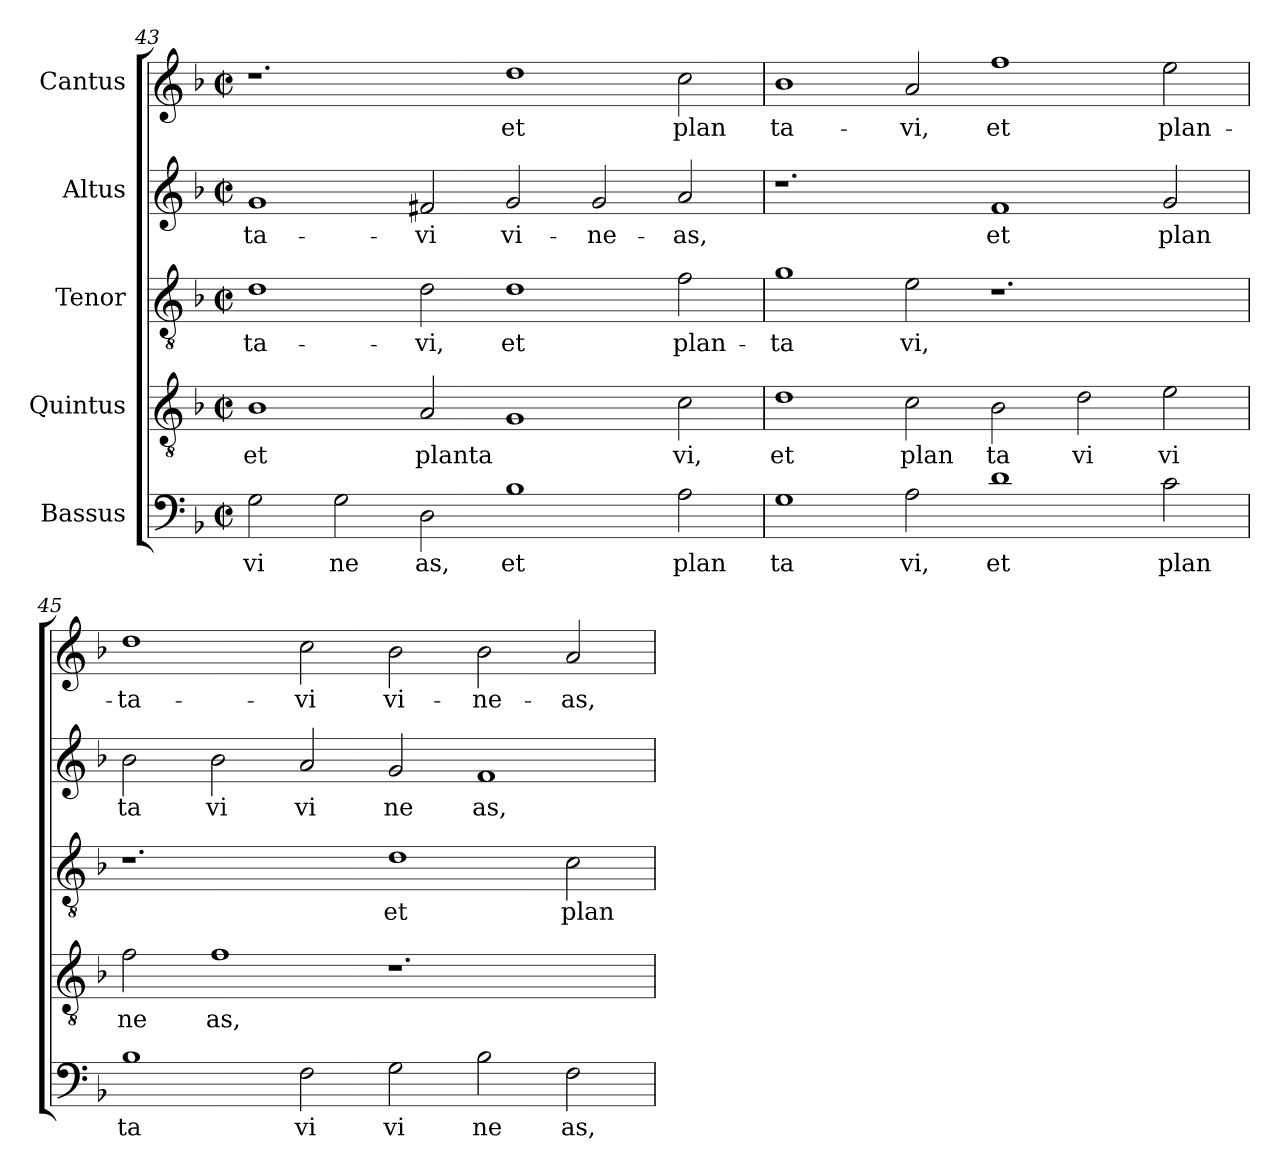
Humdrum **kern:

**kern	**text	**kern	**text	**kern	**text	**kern	**text	**kern	**text
*part5	*part5	*part4	*part4	*part3	*part3	*part2	*part2	*part1	*part1
*staff5	*staff5	*staff4	*staff4	*staff3	*staff3	*staff2	*staff2	*staff1	*staff1
*I"Bassus	*	*I"Quintus	*	*I"Tenor	*	*I"Altus	*	*I"Cantus	*
*clefF4	*	*clefGv2	*	*clefGv2	*	*clefG2	*	*clefG2	*
*k[b-]	*	*k[b-]	*	*k[b-]	*	*k[b-]	*	*k[b-]	*
*F:	*	*F:	*	*F:	*	*F:	*	*F:	*
*M2/2	*	*M2/2	*	*M2/2	*	*M2/2	*	*M2/2	*
*met(c|)	*	*met(c|)	*	*met(c|)	*	*met(c|)	*	*met(c|)	*
=43	=43	=43	=43	=43	=43	=43	=43	=43	=43
!	!LO:LY:b:cj	!	!LO:LY:b:cj	!	!LO:LY:b:cj	!	!LO:LY:b:cj	!	!
2G\	vi	1B-	et	1d	-ta-	1g	-ta-	1.r	.
!	!LO:LY:b:cj	!	!	!	!	!	!	!	!
2G\	ne	.	.	.	.	.	.	.	.
!	!LO:LY:b:cj	!	!LO:LY:b:cj	!	!LO:LY:b:cj	!	!LO:LY:b:cj	!	!
2D\	as,	2A/	planta	2d\	-vi,	2f#X/	-vi	.	.
!	!LO:LY:b:cj	!	!	!	!LO:LY:b:cj	!	!LO:LY:b:cj	!	!LO:LY:b:cj
1B-	et	1G	.	1d	et	2g/	vi-	1dd	et
!	!	!	!	!	!	!	!LO:LY:b:cj	!	!
.	.	.	.	.	.	2g/	-ne-	.	.
!	!LO:LY:b:cj	!	!LO:LY:b:cj	!	!LO:LY:b:cj	!	!LO:LY:b:cj	!	!LO:LY:b:cj
2A\	plan	2c\	vi,	2f\	plan-	2a/	-as,	2cc\	plan
!!LO:LB:g=z
=44	=44	=44	=44	=44	=44	=44	=44	=44	=44
!	!LO:LY:b:cj	!	!LO:LY:b:cj	!	!LO:LY:b:cj	!	!	!	!LO:LY:b:cj
1G	ta	1d	et	1g	-ta	1.r	.	1b-	ta-
!	!LO:LY:b:cj	!	!LO:LY:b:cj	!	!LO:LY:b:cj	!	!	!	!LO:LY:b:cj
2A\	vi,	2c\	plan	2e\	vi,	.	.	2a/	-vi,
!	!LO:LY:b:cj	!	!LO:LY:b:cj	!	!	!	!LO:LY:b:cj	!	!LO:LY:b:cj
1d	et	2B-\	ta	1.r	.	1f	et	1ff	et
!	!	!	!LO:LY:b:cj	!	!	!	!	!	!
.	.	2d\	vi	.	.	.	.	.	.
!	!LO:LY:b:cj	!	!LO:LY:b:cj	!	!	!	!LO:LY:b:cj	!	!LO:LY:b:cj
2c\	plan	2e\	vi	.	.	2g/	plan	2ee\	plan-
=45	=45	=45	=45	=45	=45	=45	=45	=45	=45
!	!LO:LY:b:cj	!	!LO:LY:b:cj	!	!	!	!LO:LY:b:cj	!	!LO:LY:b:cj
1B-	ta	2f\	ne	1.r	.	2b-\	ta	1dd	-ta-
!	!	!	!LO:LY:b:cj	!	!	!	!LO:LY:b:cj	!	!
.	.	1f	as,	.	.	2b-\	vi	.	.
!	!LO:LY:b:cj	!	!	!	!	!	!LO:LY:b:cj	!	!LO:LY:b:cj
2F\	vi	.	.	.	.	2a/	vi	2cc\	-vi
!	!LO:LY:b:cj	!	!	!	!LO:LY:b:cj	!	!LO:LY:b:cj	!	!LO:LY:b:cj
2G\	vi	1.r	.	1d	et	2g/	ne	2b-\	vi-
!	!LO:LY:b:cj	!	!	!	!	!	!LO:LY:b:cj	!	!LO:LY:b:cj
2B-\	ne	.	.	.	.	1f	as,	2b-\	-ne-
!	!LO:LY:b:cj	!	!	!	!LO:LY:b:cj	!	!	!	!LO:LY:b:cj
2F\	as,	.	.	2c\	plan	.	.	2a/	-as,
=	=	=	=	=	=	=	=	=	=
*-	*-	*-	*-	*-	*-	*-	*-	*-	*-
